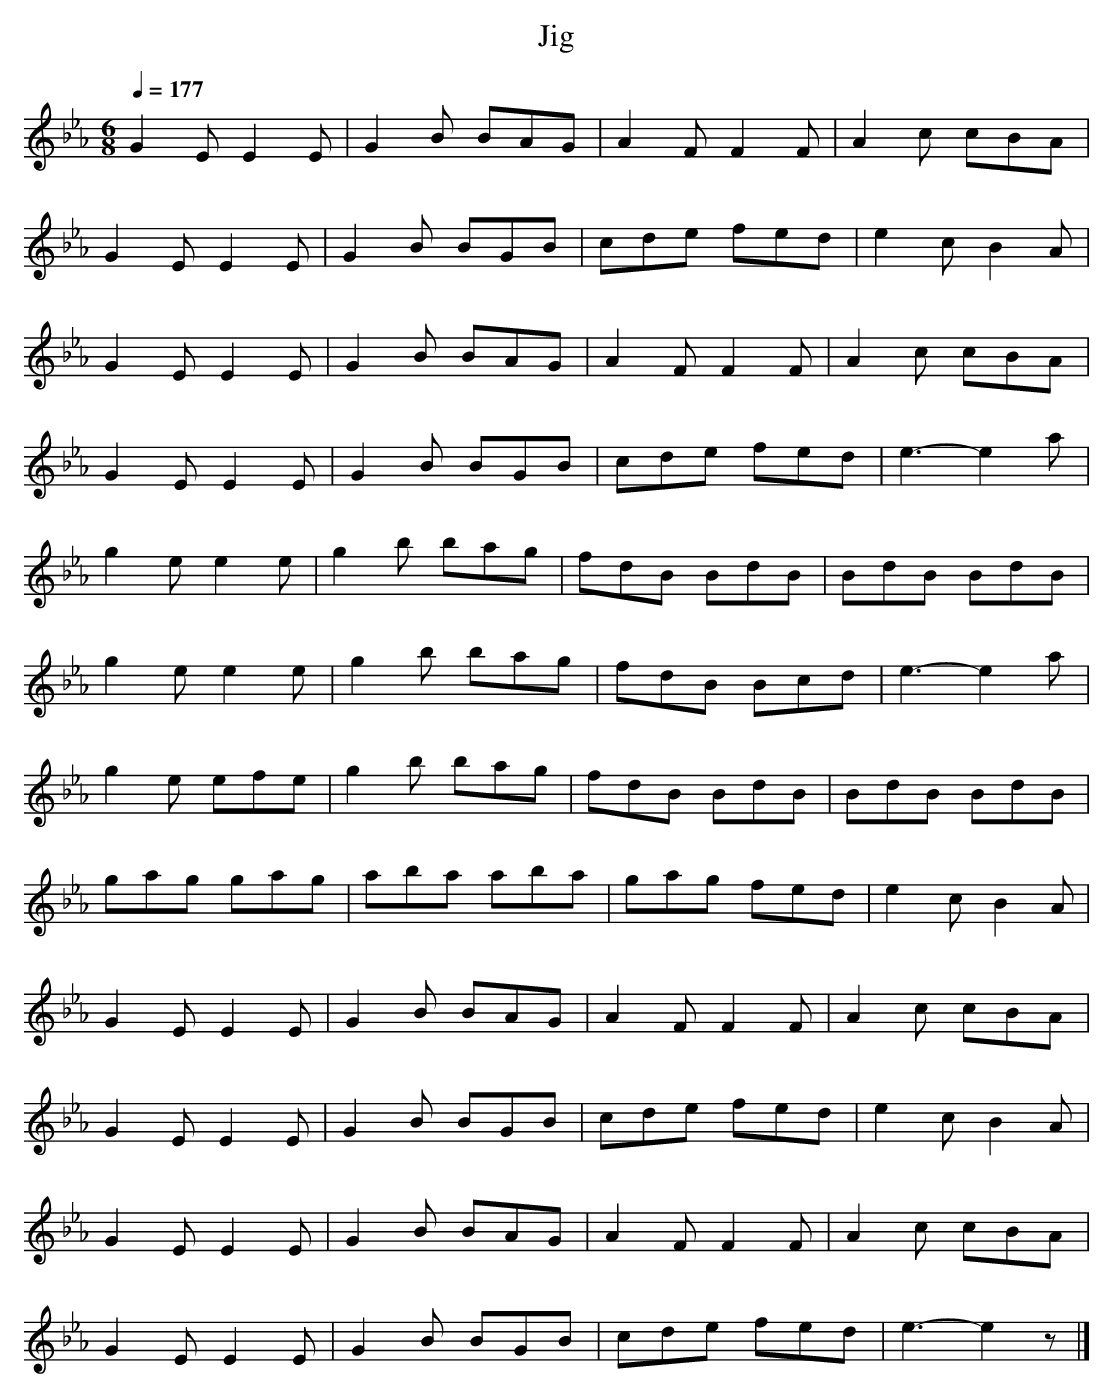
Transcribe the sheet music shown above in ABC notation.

X:1
T: Jig
M: 6/8
L: 1/8
Q: 1/4=177
K: Eb % 3 flats
V: 1
G2E E2E | G2B BAG | A2F F2F | A2c cBA |
G2E E2E | G2B BGB | cde fed | e2c B2A |
G2E E2E | G2B BAG | A2F F2F | A2c cBA |
G2E E2E | G2B BGB | cde fed | e3-e2a |
g2e e2e | g2b bag | fdB BdB | BdB BdB |
g2e e2e | g2b bag | fdB Bcd | e3-e2a |
g2e efe | g2b bag | fdB BdB | BdB BdB |
gag gag | aba aba | gag fed | e2c B2A |
G2E E2E | G2B BAG | A2F F2F | A2c cBA |
G2E E2E | G2B BGB | cde fed | e2c B2A |
G2E E2E | G2B BAG | A2F F2F | A2c cBA |
G2E E2E | G2B BGB | cde fed | e3-e2z |]
